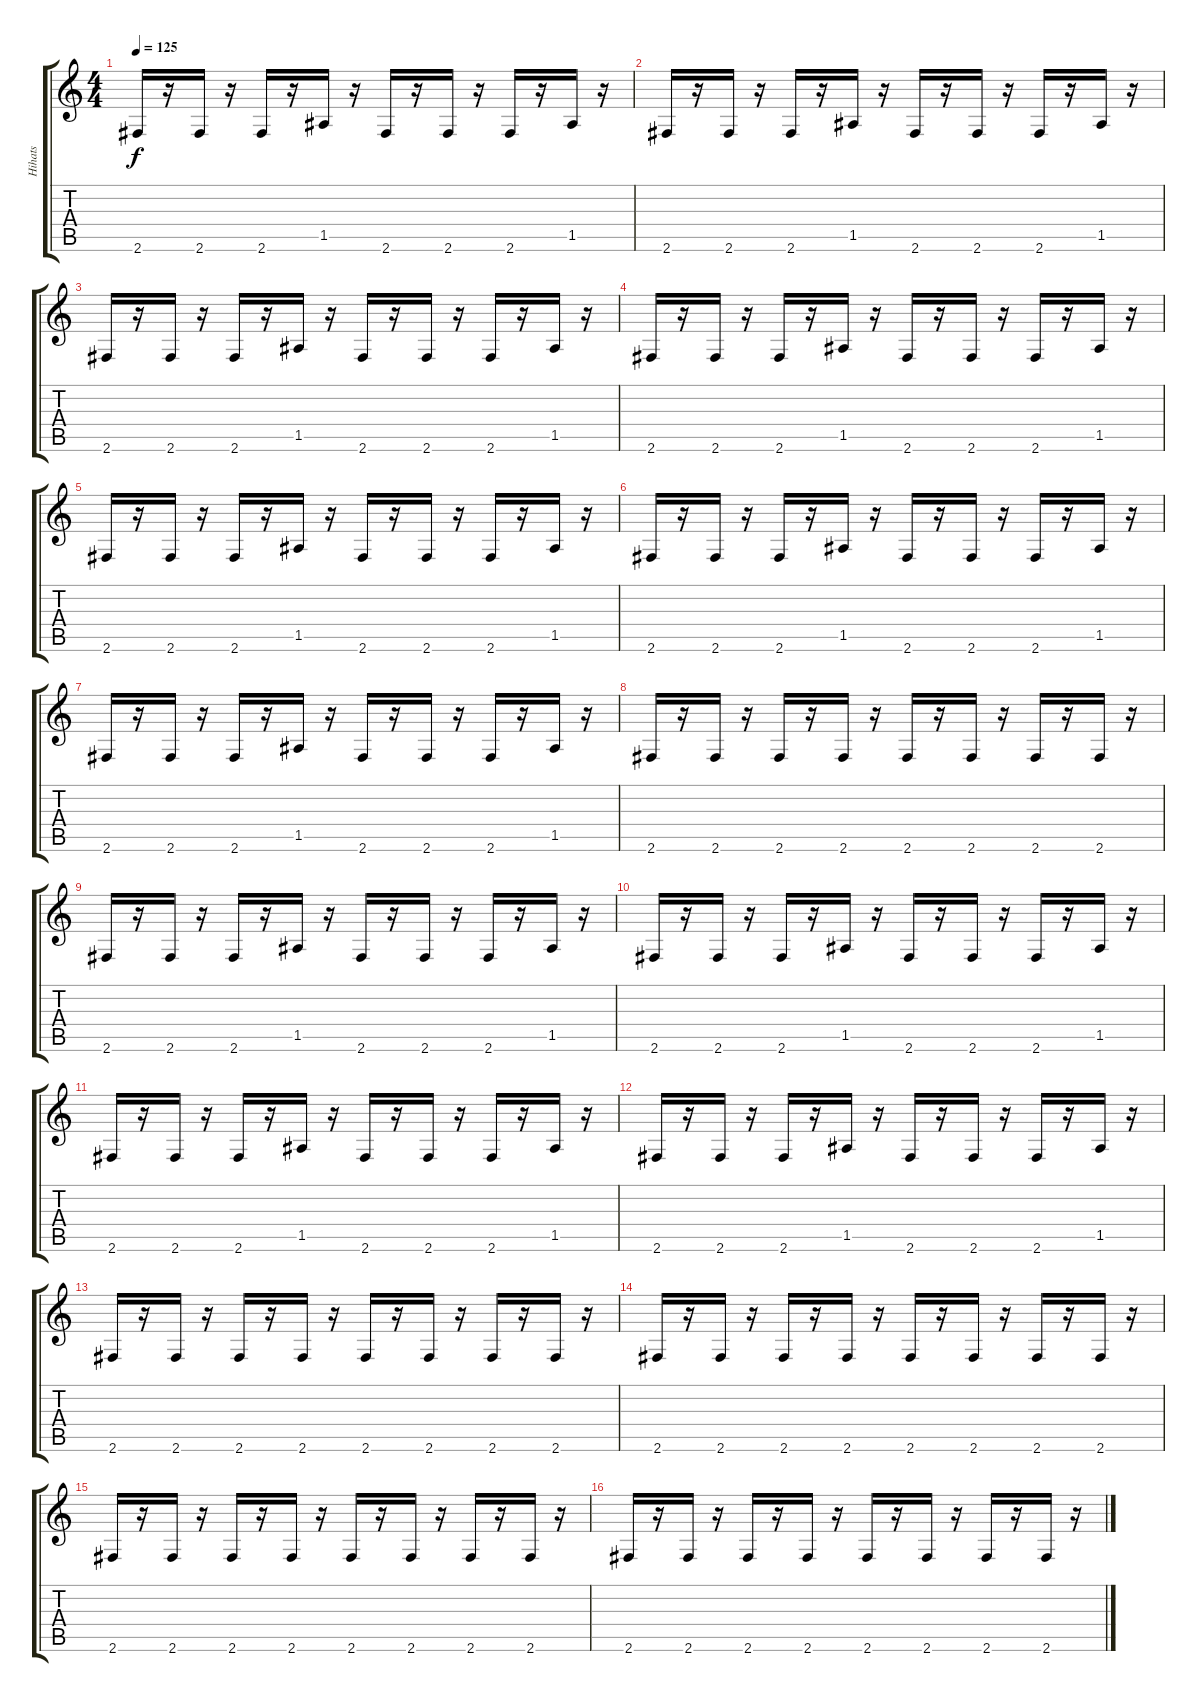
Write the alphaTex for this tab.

\track ("Hihats          " "Hihats    ") {instrument acousticguitarsteel}
\staff {score tabs}
\tuning (E4 B3 G3 D3 A2 E2) {hide}
\ts (4 4)
\tempo 125
\clef g2
\ks c
2.6.16{dy f} r.16 2.6.16 r.16 2.6.16 r.16 1.5.16 r.16 2.6.16 r.16 2.6.16 r.16 2.6.16 r.16 1.5.16 r.16 |
2.6.16 r.16 2.6.16 r.16 2.6.16 r.16 1.5.16 r.16 2.6.16 r.16 2.6.16 r.16 2.6.16 r.16 1.5.16 r.16 |
2.6.16 r.16 2.6.16 r.16 2.6.16 r.16 1.5.16 r.16 2.6.16 r.16 2.6.16 r.16 2.6.16 r.16 1.5.16 r.16 |
2.6.16 r.16 2.6.16 r.16 2.6.16 r.16 1.5.16 r.16 2.6.16 r.16 2.6.16 r.16 2.6.16 r.16 1.5.16 r.16 |
2.6.16 r.16 2.6.16 r.16 2.6.16 r.16 1.5.16 r.16 2.6.16 r.16 2.6.16 r.16 2.6.16 r.16 1.5.16 r.16 |
2.6.16 r.16 2.6.16 r.16 2.6.16 r.16 1.5.16 r.16 2.6.16 r.16 2.6.16 r.16 2.6.16 r.16 1.5.16 r.16 |
2.6.16 r.16 2.6.16 r.16 2.6.16 r.16 1.5.16 r.16 2.6.16 r.16 2.6.16 r.16 2.6.16 r.16 1.5.16 r.16 |
2.6.16 r.16 2.6.16 r.16 2.6.16 r.16 2.6.16 r.16 2.6.16 r.16 2.6.16 r.16 2.6.16 r.16 2.6.16 r.16 |
2.6.16 r.16 2.6.16 r.16 2.6.16 r.16 1.5.16 r.16 2.6.16 r.16 2.6.16 r.16 2.6.16 r.16 1.5.16 r.16 |
2.6.16 r.16 2.6.16 r.16 2.6.16 r.16 1.5.16 r.16 2.6.16 r.16 2.6.16 r.16 2.6.16 r.16 1.5.16 r.16 |
2.6.16 r.16 2.6.16 r.16 2.6.16 r.16 1.5.16 r.16 2.6.16 r.16 2.6.16 r.16 2.6.16 r.16 1.5.16 r.16 |
2.6.16 r.16 2.6.16 r.16 2.6.16 r.16 1.5.16 r.16 2.6.16 r.16 2.6.16 r.16 2.6.16 r.16 1.5.16 r.16 |
2.6.16 r.16 2.6.16 r.16 2.6.16 r.16 2.6.16 r.16 2.6.16 r.16 2.6.16 r.16 2.6.16 r.16 2.6.16 r.16 |
2.6.16 r.16 2.6.16 r.16 2.6.16 r.16 2.6.16 r.16 2.6.16 r.16 2.6.16 r.16 2.6.16 r.16 2.6.16 r.16 |
2.6.16 r.16 2.6.16 r.16 2.6.16 r.16 2.6.16 r.16 2.6.16 r.16 2.6.16 r.16 2.6.16 r.16 2.6.16 r.16 |
2.6.16 r.16 2.6.16 r.16 2.6.16 r.16 2.6.16 r.16 2.6.16 r.16 2.6.16 r.16 2.6.16 r.16 2.6.16 r.16
